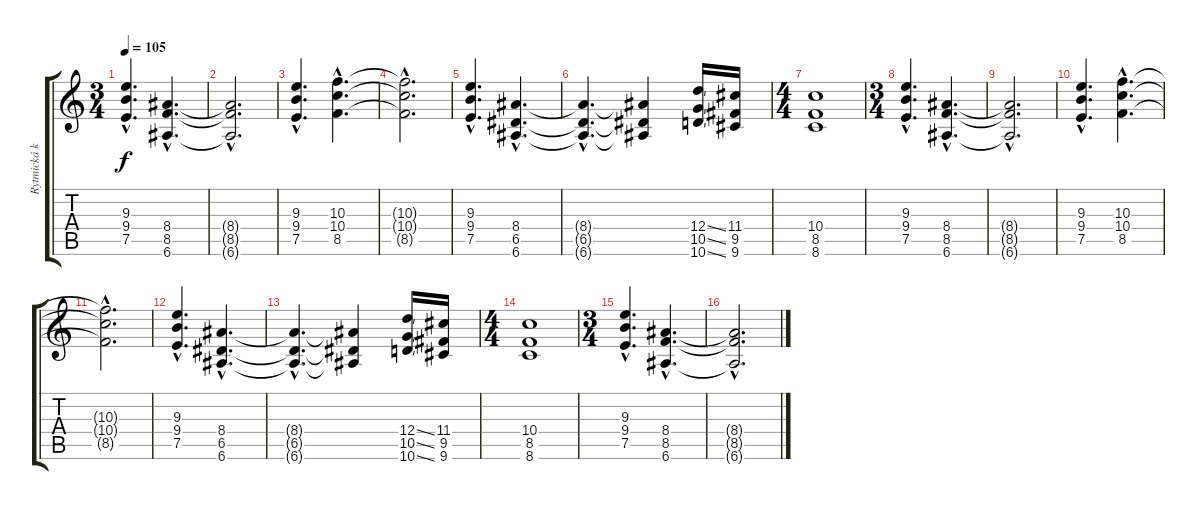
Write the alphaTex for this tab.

\track ("Rytmická kytara" "Rytmická k") {instrument overdrivenguitar}
\staff {score tabs}
\tuning (E4 B3 G3 D3 A2 E2) {hide}
\ts (3 4)
\tempo 105
\clef g2
\ks c
(9.3{hac} 9.4{hac} 7.5{hac}).4{d dy f instrument overdrivenguitar} (8.4{hac} 8.5{hac} 6.6{hac}).4{d} |
(8.4{hac t} 8.5{hac t} 6.6{hac t}).2{d} |
(9.3{hac} 9.4{hac} 7.5{hac}).4{d} (10.3{hac} 10.4{hac} 8.5{hac}).4{d} |
(10.3{hac t} 10.4{hac t} 8.5{hac t}).2{d} |
(9.3{hac} 9.4{hac} 7.5{hac}).4{d} (8.4{hac} 6.5{hac} 6.6{hac}).4{d} |
(8.4{hac t} 6.5{hac t} 6.6{hac t}).4{d} (8.4{t} 6.5{t} 6.6{t}).4 (12.4{ss} 10.5{ss} 10.6{ss}).16 (11.4 9.5 9.6).16 |
\ts (4 4)
(10.4 8.5 8.6).1 |
\ts (3 4)
(9.3{hac} 9.4{hac} 7.5{hac}).4{d} (8.4{hac} 8.5{hac} 6.6{hac}).4{d} |
(8.4{hac t} 8.5{hac t} 6.6{hac t}).2{d} |
(9.3{hac} 9.4{hac} 7.5{hac}).4{d} (10.3{hac} 10.4{hac} 8.5{hac}).4{d} |
(10.3{hac t} 10.4{hac t} 8.5{hac t}).2{d} |
(9.3{hac} 9.4{hac} 7.5{hac}).4{d} (8.4{hac} 6.5{hac} 6.6{hac}).4{d} |
(8.4{hac t} 6.5{hac t} 6.6{hac t}).4{d} (8.4{t} 6.5{t} 6.6{t}).4 (12.4{ss} 10.5{ss} 10.6{ss}).16 (11.4 9.5 9.6).16 |
\ts (4 4)
(10.4 8.5 8.6).1 |
\ts (3 4)
(9.3{hac} 9.4{hac} 7.5{hac}).4{d} (8.4{hac} 8.5{hac} 6.6{hac}).4{d} |
(8.4{hac t} 8.5{hac t} 6.6{hac t}).2{d}
